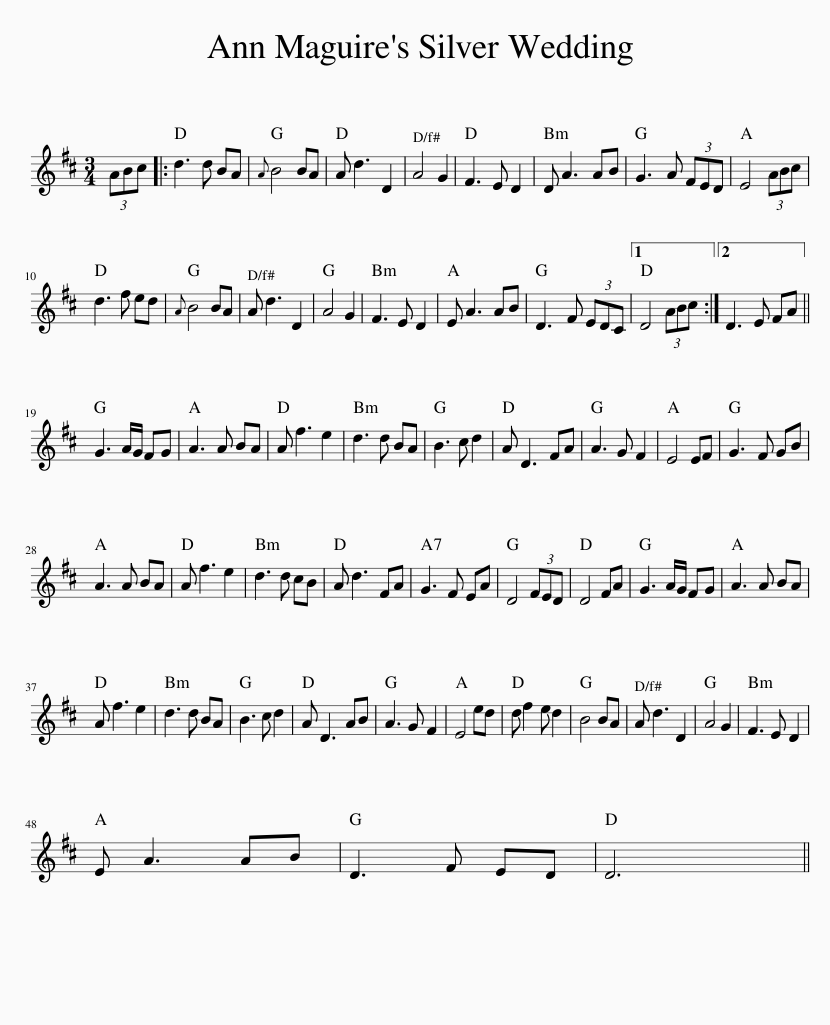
X:1
L:1/8
M:3/4
I:linebreak $
K:D
V:1 treble
V:1
 (3ABc |: d3 d BA |{A} B4 BA | A d3 D2 | A4 G2 | %5
 F3 E D2 | D A3 AB | G3 A (3FED | E4 (3ABc |$ d3 f ed | %10
{A} B4 BA | A d3 D2 | A4 G2 | F3 E D2 | E A3 AB | %15
 D3 F (3EDC |1 D4 (3ABc :|2 D3 E FA ||$ G3 A/G/ FG | A3 A BA | %20
 A f3 e2 | d3 d BA | B3 c d2 | A D3 FA | A3 G F2 | %25
 E4 EF | G3 F GB |$ A3 A BA | A f3 e2 | d3 d cB | %30
 A d3 FA | G3 F EA | D4 (3FED | D4 FA | G3 A/G/ FG | %35
 A3 A BA |$ A f3 e2 | d3 d BA | B3 c d2 | A D3 AB | %40
 A3 G F2 | E4 ed | d f2 e d2 | B4 BA | A d3 D2 | %45
 A4 G2 | F3 E D2 |$ E A3 AB | D3 F ED | D6 || %50
